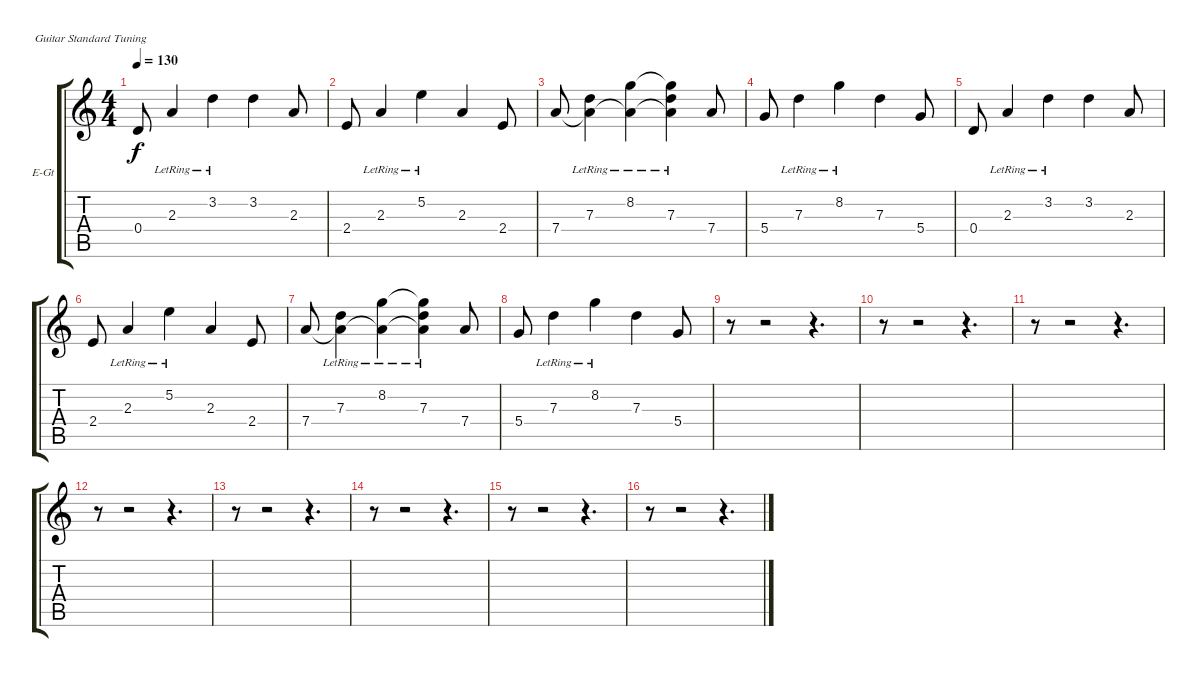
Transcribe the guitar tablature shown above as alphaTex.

\bracketExtendMode groupsimilarinstruments
\firstSystemTrackNameOrientation horizontal
\otherSystemsTrackNameOrientation horizontal
\track ("Глеб" "E-Gt") {instrument overdrivenguitar}
\staff {score tabs}
\tuning (E4 B3 G3 D3 A2 E2)
\ts (4 4)
\tempo 130
\clef g2
\ks c
0.4.8{dy f} 2.3{lr}.4 3.2{lr}.4 3.2.4 2.3.8 |
2.4.8 2.3{lr}.4 5.2{lr}.4 2.3.4 2.4.8 |
7.4.8 (7.3{lr} 7.4{t}).4 (8.2{lr} 7.4{t}).4 (8.2{lr t} 7.3 7.4{t}).4 7.4.8 |
5.4.8 7.3{lr}.4 8.2{lr}.4 7.3.4 5.4.8 |
0.4.8 2.3{lr}.4 3.2{lr}.4 3.2.4 2.3.8 |
2.4.8 2.3{lr}.4 5.2{lr}.4 2.3.4 2.4.8 |
7.4.8 (7.3{lr} 7.4{t}).4 (8.2{lr} 7.4{t}).4 (8.2{lr t} 7.3 7.4{t}).4 7.4.8 |
5.4.8 7.3{lr}.4 8.2{lr}.4 7.3.4 5.4.8 |
r.8 r.2 r.4{d} |
r.8 r.2 r.4{d} |
r.8 r.2 r.4{d} |
r.8 r.2 r.4{d} |
r.8 r.2 r.4{d} |
r.8 r.2 r.4{d} |
r.8 r.2 r.4{d} |
r.8 r.2 r.4{d}
